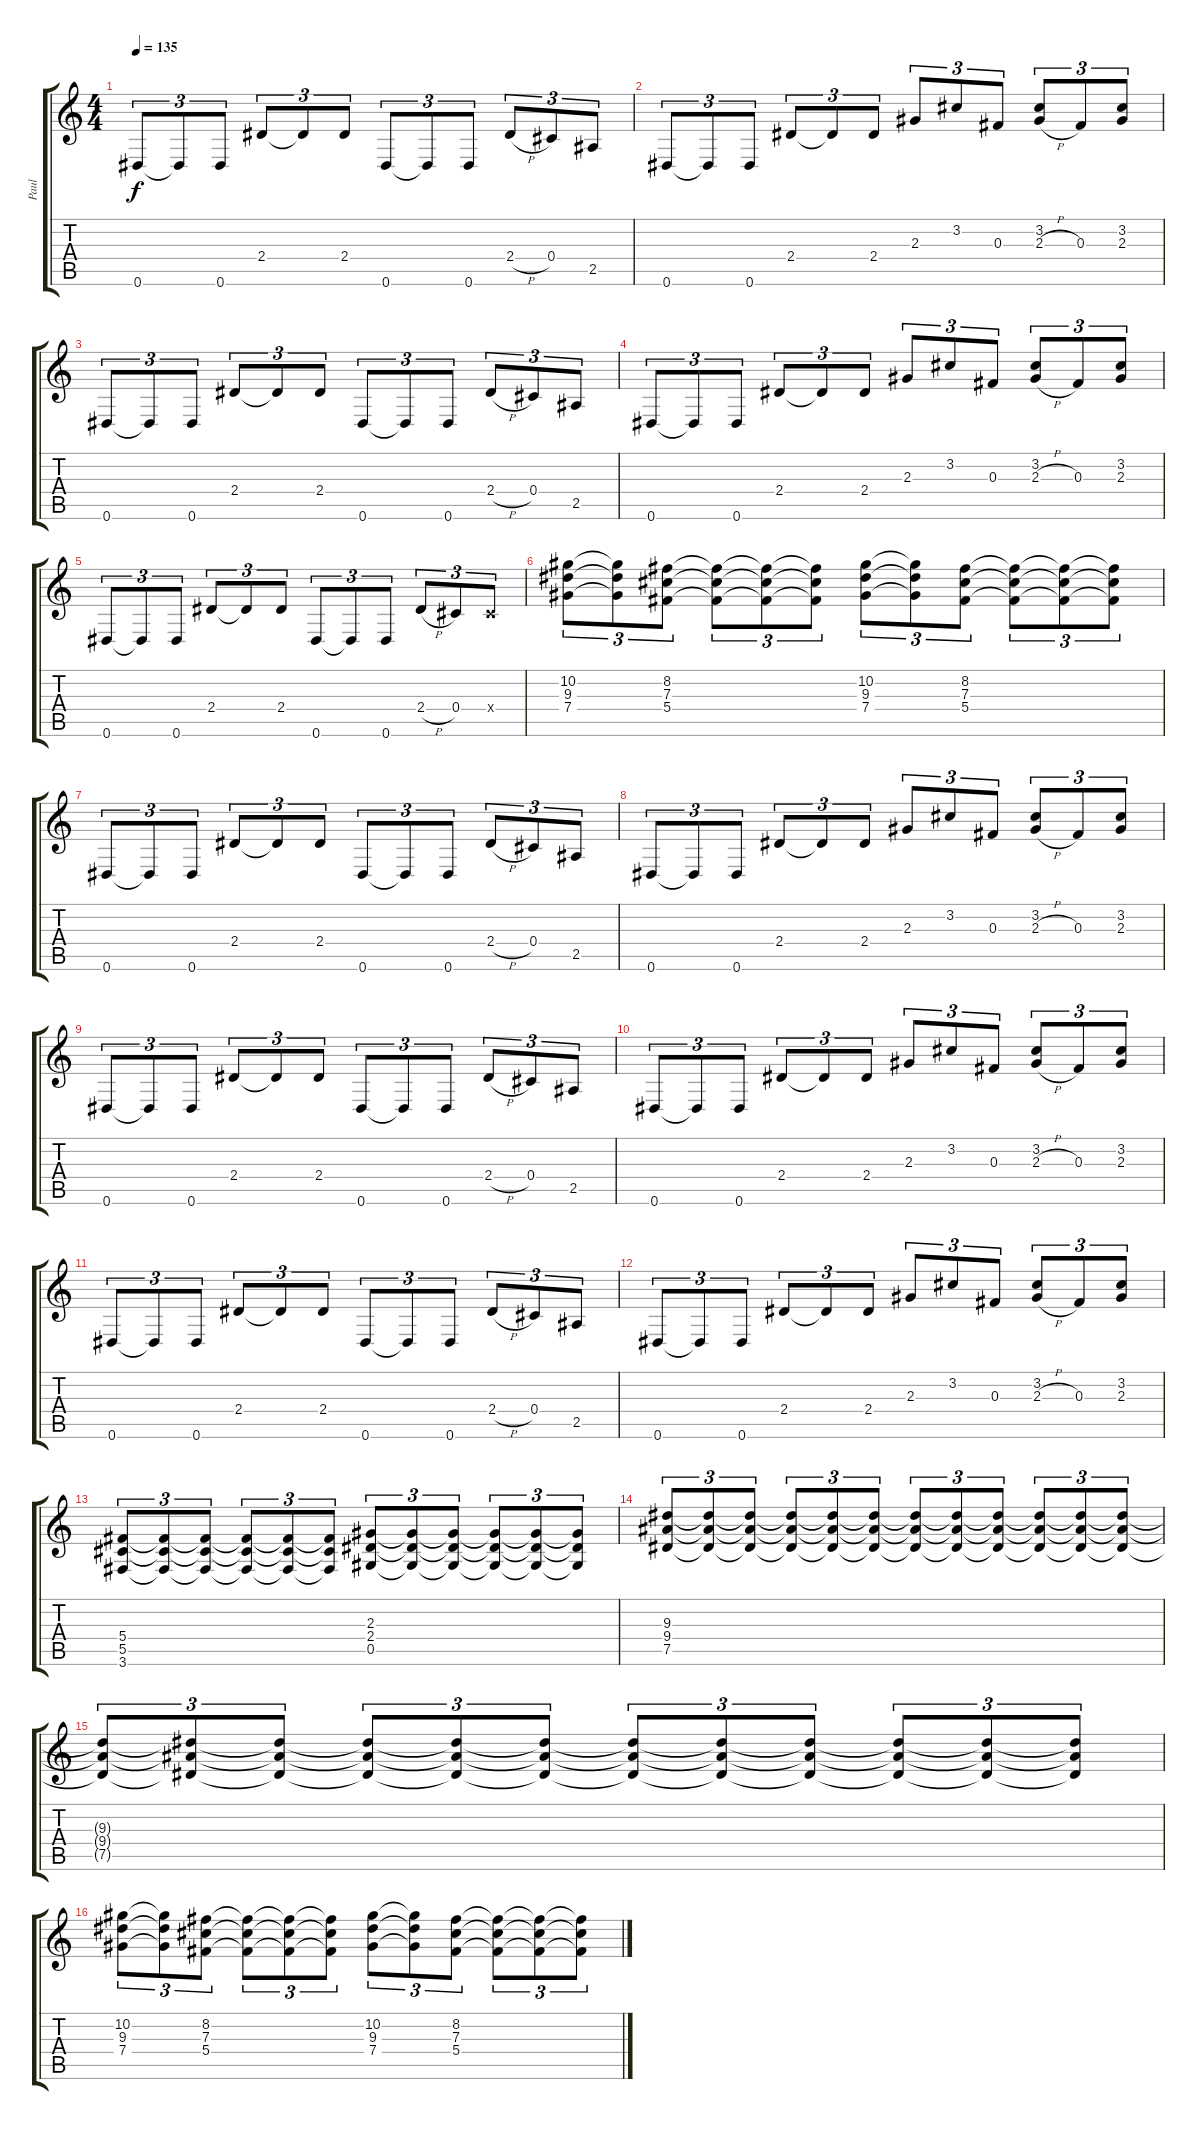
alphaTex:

\track ("Paul" "Paul") {instrument distortionguitar}
\staff {score tabs}
\tuning (Eb4 Bb3 Gb3 Db3 Ab2 Eb2) {hide}
\ts (4 4)
\tempo 135
\clef g2
\ks c
0.6.8{tu (3 2) dy f} 0.6{t}.8{tu (3 2)} 0.6.8{tu (3 2)} 2.4.8{tu (3 2)} 2.4{t}.8{tu (3 2)} 2.4.8{tu (3 2)} 0.6.8{tu (3 2)} 0.6{t}.8{tu (3 2)} 0.6.8{tu (3 2)} 2.4{h}.8{tu (3 2)} 0.4.8{tu (3 2)} 2.5.8{tu (3 2)} |
0.6.8{tu (3 2)} 0.6{t}.8{tu (3 2)} 0.6.8{tu (3 2)} 2.4.8{tu (3 2)} 2.4{t}.8{tu (3 2)} 2.4.8{tu (3 2)} 2.3.8{tu (3 2)} 3.2.8{tu (3 2)} 0.3.8{tu (3 2)} (3.2 2.3{h}).8{tu (3 2)} 0.3.8{tu (3 2)} (3.2 2.3).8{tu (3 2)} |
0.6.8{tu (3 2)} 0.6{t}.8{tu (3 2)} 0.6.8{tu (3 2)} 2.4.8{tu (3 2)} 2.4{t}.8{tu (3 2)} 2.4.8{tu (3 2)} 0.6.8{tu (3 2)} 0.6{t}.8{tu (3 2)} 0.6.8{tu (3 2)} 2.4{h}.8{tu (3 2)} 0.4.8{tu (3 2)} 2.5.8{tu (3 2)} |
0.6.8{tu (3 2)} 0.6{t}.8{tu (3 2)} 0.6.8{tu (3 2)} 2.4.8{tu (3 2)} 2.4{t}.8{tu (3 2)} 2.4.8{tu (3 2)} 2.3.8{tu (3 2)} 3.2.8{tu (3 2)} 0.3.8{tu (3 2)} (3.2 2.3{h}).8{tu (3 2)} 0.3.8{tu (3 2)} (3.2 2.3).8{tu (3 2)} |
0.6.8{tu (3 2)} 0.6{t}.8{tu (3 2)} 0.6.8{tu (3 2)} 2.4.8{tu (3 2)} 2.4{t}.8{tu (3 2)} 2.4.8{tu (3 2)} 0.6.8{tu (3 2)} 0.6{t}.8{tu (3 2)} 0.6.8{tu (3 2)} 2.4{h}.8{tu (3 2)} 0.4.8{tu (3 2)} 0.4{x}.8{tu (3 2)} |
(10.2 9.3 7.4).8{tu (3 2)} (10.2{t} 9.3{t} 7.4{t}).8{tu (3 2)} (8.2 7.3 5.4).8{tu (3 2)} (8.2{t} 7.3{t} 5.4{t}).8{tu (3 2)} (8.2{t} 7.3{t} 5.4{t}).8{tu (3 2)} (8.2{t} 7.3{t} 5.4{t}).8{tu (3 2)} (10.2 9.3 7.4).8{tu (3 2)} (10.2{t} 9.3{t} 7.4{t}).8{tu (3 2)} (8.2 7.3 5.4).8{tu (3 2)} (8.2{t} 7.3{t} 5.4{t}).8{tu (3 2)} (8.2{t} 7.3{t} 5.4{t}).8{tu (3 2)} (8.2{t} 7.3{t} 5.4{t}).8{tu (3 2)} |
0.6.8{tu (3 2)} 0.6{t}.8{tu (3 2)} 0.6.8{tu (3 2)} 2.4.8{tu (3 2)} 2.4{t}.8{tu (3 2)} 2.4.8{tu (3 2)} 0.6.8{tu (3 2)} 0.6{t}.8{tu (3 2)} 0.6.8{tu (3 2)} 2.4{h}.8{tu (3 2)} 0.4.8{tu (3 2)} 2.5.8{tu (3 2)} |
0.6.8{tu (3 2)} 0.6{t}.8{tu (3 2)} 0.6.8{tu (3 2)} 2.4.8{tu (3 2)} 2.4{t}.8{tu (3 2)} 2.4.8{tu (3 2)} 2.3.8{tu (3 2)} 3.2.8{tu (3 2)} 0.3.8{tu (3 2)} (3.2 2.3{h}).8{tu (3 2)} 0.3.8{tu (3 2)} (3.2 2.3).8{tu (3 2)} |
0.6.8{tu (3 2)} 0.6{t}.8{tu (3 2)} 0.6.8{tu (3 2)} 2.4.8{tu (3 2)} 2.4{t}.8{tu (3 2)} 2.4.8{tu (3 2)} 0.6.8{tu (3 2)} 0.6{t}.8{tu (3 2)} 0.6.8{tu (3 2)} 2.4{h}.8{tu (3 2)} 0.4.8{tu (3 2)} 2.5.8{tu (3 2)} |
0.6.8{tu (3 2)} 0.6{t}.8{tu (3 2)} 0.6.8{tu (3 2)} 2.4.8{tu (3 2)} 2.4{t}.8{tu (3 2)} 2.4.8{tu (3 2)} 2.3.8{tu (3 2)} 3.2.8{tu (3 2)} 0.3.8{tu (3 2)} (3.2 2.3{h}).8{tu (3 2)} 0.3.8{tu (3 2)} (3.2 2.3).8{tu (3 2)} |
0.6.8{tu (3 2)} 0.6{t}.8{tu (3 2)} 0.6.8{tu (3 2)} 2.4.8{tu (3 2)} 2.4{t}.8{tu (3 2)} 2.4.8{tu (3 2)} 0.6.8{tu (3 2)} 0.6{t}.8{tu (3 2)} 0.6.8{tu (3 2)} 2.4{h}.8{tu (3 2)} 0.4.8{tu (3 2)} 2.5.8{tu (3 2)} |
0.6.8{tu (3 2)} 0.6{t}.8{tu (3 2)} 0.6.8{tu (3 2)} 2.4.8{tu (3 2)} 2.4{t}.8{tu (3 2)} 2.4.8{tu (3 2)} 2.3.8{tu (3 2)} 3.2.8{tu (3 2)} 0.3.8{tu (3 2)} (3.2 2.3{h}).8{tu (3 2)} 0.3.8{tu (3 2)} (3.2 2.3).8{tu (3 2)} |
(5.4 5.5 3.6).8{tu (3 2)} (5.4{t} 5.5{t} 3.6{t}).8{tu (3 2)} (5.4{t} 5.5{t} 3.6{t}).8{tu (3 2)} (5.4{t} 5.5{t} 3.6{t}).8{tu (3 2)} (5.4{t} 5.5{t} 3.6{t}).8{tu (3 2)} (5.4{t} 5.5{t} 3.6{t}).8{tu (3 2)} (2.3 2.4 0.5).8{tu (3 2)} (2.3{t} 2.4{t} 0.5{t}).8{tu (3 2)} (2.3{t} 2.4{t} 0.5{t}).8{tu (3 2)} (2.3{t} 2.4{t} 0.5{t}).8{tu (3 2)} (2.3{t} 2.4{t} 0.5{t}).8{tu (3 2)} (2.3{t} 2.4{t} 0.5{t}).8{tu (3 2)} |
(9.3 9.4 7.5).8{tu (3 2)} (9.3{t} 9.4{t} 7.5{t}).8{tu (3 2)} (9.3{t} 9.4{t} 7.5{t}).8{tu (3 2)} (9.3{t} 9.4{t} 7.5{t}).8{tu (3 2)} (9.3{t} 9.4{t} 7.5{t}).8{tu (3 2)} (9.3{t} 9.4{t} 7.5{t}).8{tu (3 2)} (9.3{t} 9.4{t} 7.5{t}).8{tu (3 2)} (9.3{t} 9.4{t} 7.5{t}).8{tu (3 2)} (9.3{t} 9.4{t} 7.5{t}).8{tu (3 2)} (9.3{t} 9.4{t} 7.5{t}).8{tu (3 2)} (9.3{t} 9.4{t} 7.5{t}).8{tu (3 2)} (9.3{t} 9.4{t} 7.5{t}).8{tu (3 2)} |
(9.3{t} 9.4{t} 7.5{t}).8{tu (3 2)} (9.3{t} 9.4{t} 7.5{t}).8{tu (3 2)} (9.3{t} 9.4{t} 7.5{t}).8{tu (3 2)} (9.3{t} 9.4{t} 7.5{t}).8{tu (3 2)} (9.3{t} 9.4{t} 7.5{t}).8{tu (3 2)} (9.3{t} 9.4{t} 7.5{t}).8{tu (3 2)} (9.3{t} 9.4{t} 7.5{t}).8{tu (3 2)} (9.3{t} 9.4{t} 7.5{t}).8{tu (3 2)} (9.3{t} 9.4{t} 7.5{t}).8{tu (3 2)} (9.3{t} 9.4{t} 7.5{t}).8{tu (3 2)} (9.3{t} 9.4{t} 7.5{t}).8{tu (3 2)} (9.3{t} 9.4{t} 7.5{t}).8{tu (3 2)} |
(10.2 9.3 7.4).8{tu (3 2)} (10.2{t} 9.3{t} 7.4{t}).8{tu (3 2)} (8.2 7.3 5.4).8{tu (3 2)} (8.2{t} 7.3{t} 5.4{t}).8{tu (3 2)} (8.2{t} 7.3{t} 5.4{t}).8{tu (3 2)} (8.2{t} 7.3{t} 5.4{t}).8{tu (3 2)} (10.2 9.3 7.4).8{tu (3 2)} (10.2{t} 9.3{t} 7.4{t}).8{tu (3 2)} (8.2 7.3 5.4).8{tu (3 2)} (8.2{t} 7.3{t} 5.4{t}).8{tu (3 2)} (8.2{t} 7.3{t} 5.4{t}).8{tu (3 2)} (8.2{t} 7.3{t} 5.4{t}).8{tu (3 2)}
